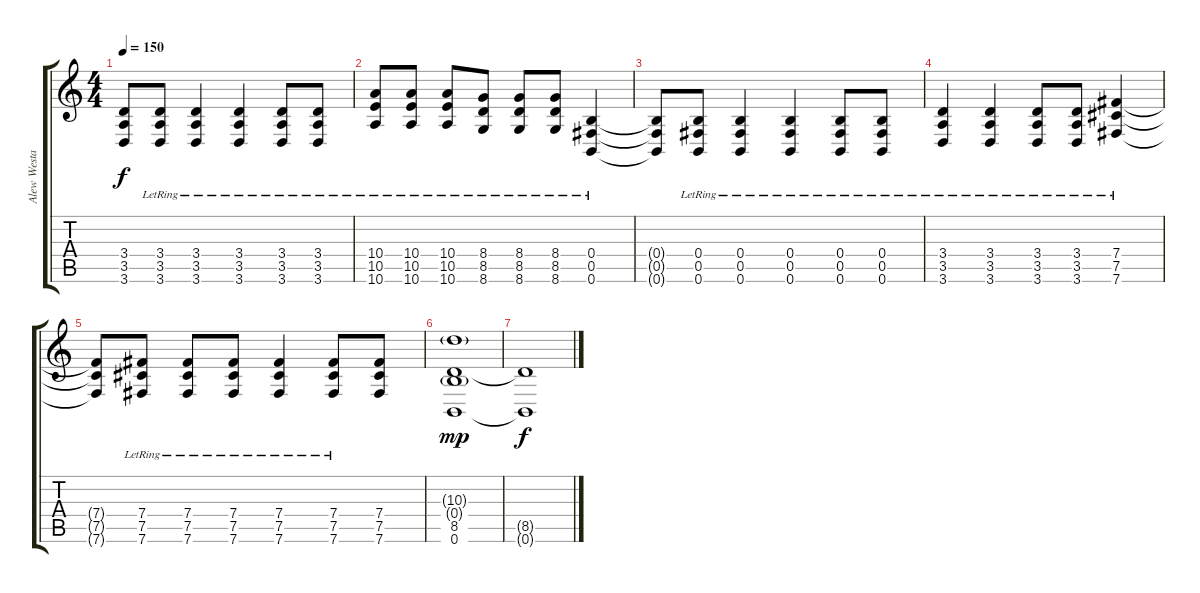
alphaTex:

\track ("Alew Westaway Dist." "Alew Westa") {instrument distortionguitar}
\staff {score tabs}
\tuning (Db4 Ab3 E3 B2 Gb2 B1) {hide}
\ts (4 4)
\tempo 150
\clef g2
\ks c
(3.4{t} 3.5{t} 3.6{t}).8{dy f} (3.4{lr} 3.5{lr} 3.6{lr}).8 (3.4{lr} 3.5{lr} 3.6{lr}).4 (3.4{lr} 3.5{lr} 3.6{lr}).4 (3.4{lr} 3.5{lr} 3.6{lr}).8 (3.4{lr} 3.5{lr} 3.6{lr}).8 |
(10.4{lr} 10.5{lr} 10.6{lr}).8 (10.4{lr} 10.5{lr} 10.6{lr}).8 (10.4{lr} 10.5{lr} 10.6{lr}).8 (8.4{lr} 8.5{lr} 8.6{lr}).8 (8.4{lr} 8.5{lr} 8.6{lr}).8 (8.4{lr} 8.5{lr} 8.6{lr}).8 (0.4{lr} 0.5{lr} 0.6{lr}).4 |
(0.4{t} 0.5{t} 0.6{t}).8 (0.4{lr} 0.5{lr} 0.6{lr}).8 (0.4{lr} 0.5{lr} 0.6{lr}).4 (0.4{lr} 0.5{lr} 0.6{lr}).4 (0.4{lr} 0.5{lr} 0.6{lr}).8 (0.4{lr} 0.5{lr} 0.6{lr}).8 |
(3.4{lr} 3.5{lr} 3.6{lr}).4 (3.4{lr} 3.5{lr} 3.6{lr}).4 (3.4{lr} 3.5{lr} 3.6{lr}).8 (3.4{lr} 3.5{lr} 3.6{lr}).8 (7.4{lr} 7.5{lr} 7.6{lr}).4 |
(7.4{t} 7.5{t} 7.6{t}).8 (7.4{lr} 7.5{lr} 7.6{lr}).8 (7.4{lr} 7.5{lr} 7.6{lr}).8 (7.4{lr} 7.5{lr} 7.6{lr}).8 (7.4{lr} 7.5{lr} 7.6{lr}).4 (7.4{lr} 7.5{lr} 7.6{lr}).8 (7.4 7.5 7.6).8 |
(10.3{g} 0.4{g} 8.5 0.6).1{dy mp} |
(8.5{t} 0.6{t}).1{dy f}
